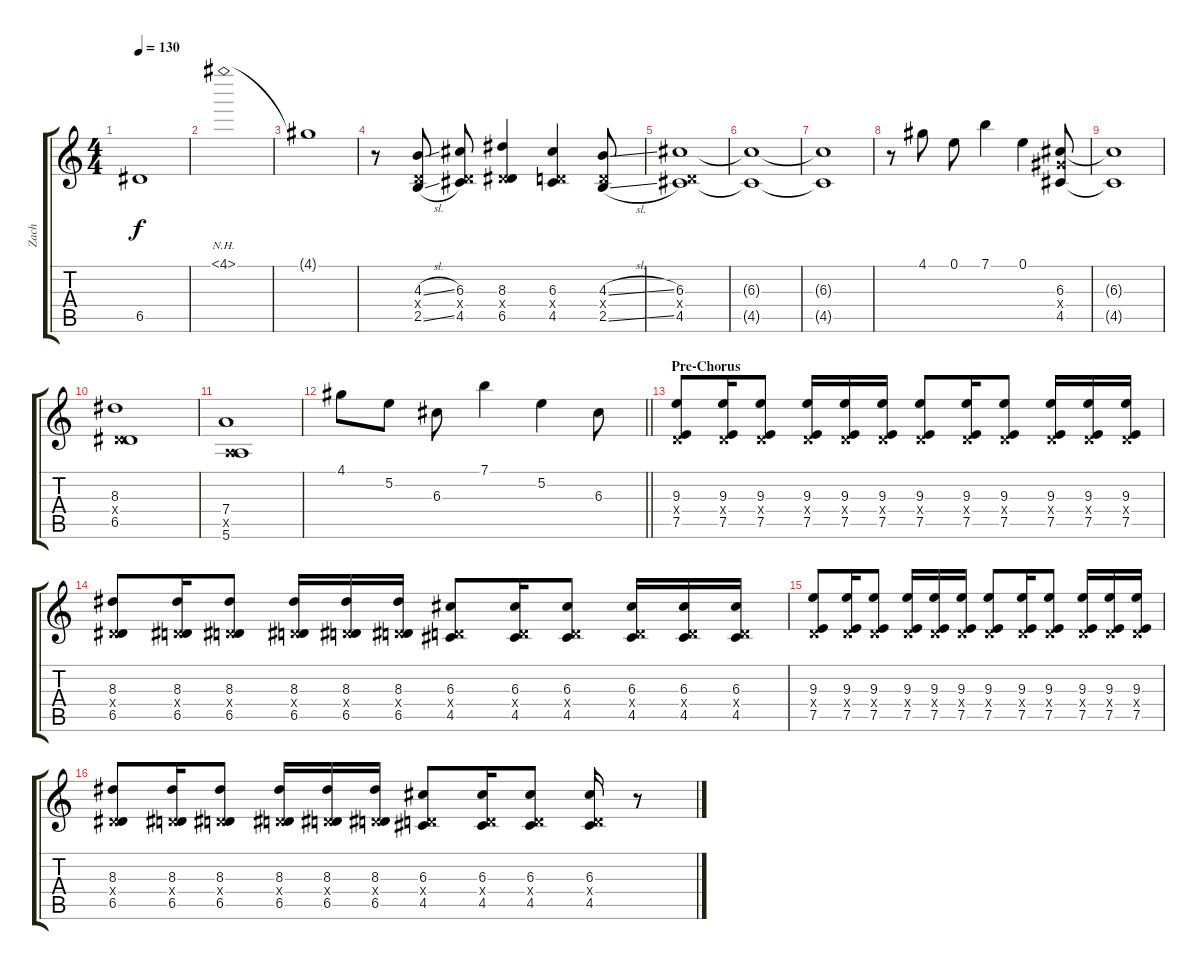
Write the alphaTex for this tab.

\track ("Zach" "Zach") {instrument distortionguitar}
\staff {score tabs}
\tuning (E4 B3 G3 D3 A2 E2) {hide}
\ts (4 4)
\tempo 130
\clef g2
\ks c
6.5{t}.1{dy f} |
4.1{nh}.1 |
4.1{t}.1 |
r.8 (4.3{sl} 0.4{x} 2.5{sl}).8 (6.3 0.4{x} 4.5).8 (8.3 0.4{x} 6.5).4 (6.3 0.4{x} 4.5).4 (4.3{sl} 0.4{x} 2.5{sl}).8 |
(6.3 0.4{x} 4.5).1 |
(6.3{t} 4.5{t}).1 |
(6.3{t} 4.5{t}).1 |
r.8 4.1.8 0.1.8 7.1.4 0.1.4 (6.3 6.4{x} 4.5).8 |
(6.3{t} 4.5{t}).1 |
(8.3 0.4{x} 6.5).1 |
(7.4 0.5{x} 5.6).1 |
\barLineRight lightlight
4.1.8 5.2.8 6.3.8 7.1.4 5.2.4 6.3.8 |
\section ("" "Pre-Chorus")
(9.3 0.4{x} 7.5).8 (9.3 0.4{x} 7.5).16 (9.3 0.4{x} 7.5).8 (9.3 0.4{x} 7.5).16 (9.3 0.4{x} 7.5).16 (9.3 0.4{x} 7.5).16 (9.3 0.4{x} 7.5).8 (9.3 0.4{x} 7.5).16 (9.3 0.4{x} 7.5).8 (9.3 0.4{x} 7.5).16 (9.3 0.4{x} 7.5).16 (9.3 0.4{x} 7.5).16 |
(8.3 0.4{x} 6.5).8 (8.3 0.4{x} 6.5).16 (8.3 0.4{x} 6.5).8 (8.3 0.4{x} 6.5).16 (8.3 0.4{x} 6.5).16 (8.3 0.4{x} 6.5).16 (6.3 0.4{x} 4.5).8 (6.3 0.4{x} 4.5).16 (6.3 0.4{x} 4.5).8 (6.3 0.4{x} 4.5).16 (6.3 0.4{x} 4.5).16 (6.3 0.4{x} 4.5).16 |
(9.3 0.4{x} 7.5).8 (9.3 0.4{x} 7.5).16 (9.3 0.4{x} 7.5).8 (9.3 0.4{x} 7.5).16 (9.3 0.4{x} 7.5).16 (9.3 0.4{x} 7.5).16 (9.3 0.4{x} 7.5).8 (9.3 0.4{x} 7.5).16 (9.3 0.4{x} 7.5).8 (9.3 0.4{x} 7.5).16 (9.3 0.4{x} 7.5).16 (9.3 0.4{x} 7.5).16 |
(8.3 0.4{x} 6.5).8 (8.3 0.4{x} 6.5).16 (8.3 0.4{x} 6.5).8 (8.3 0.4{x} 6.5).16 (8.3 0.4{x} 6.5).16 (8.3 0.4{x} 6.5).16 (6.3 0.4{x} 4.5).8 (6.3 0.4{x} 4.5).16 (6.3 0.4{x} 4.5).8 (6.3 0.4{x} 4.5).16 r.8
